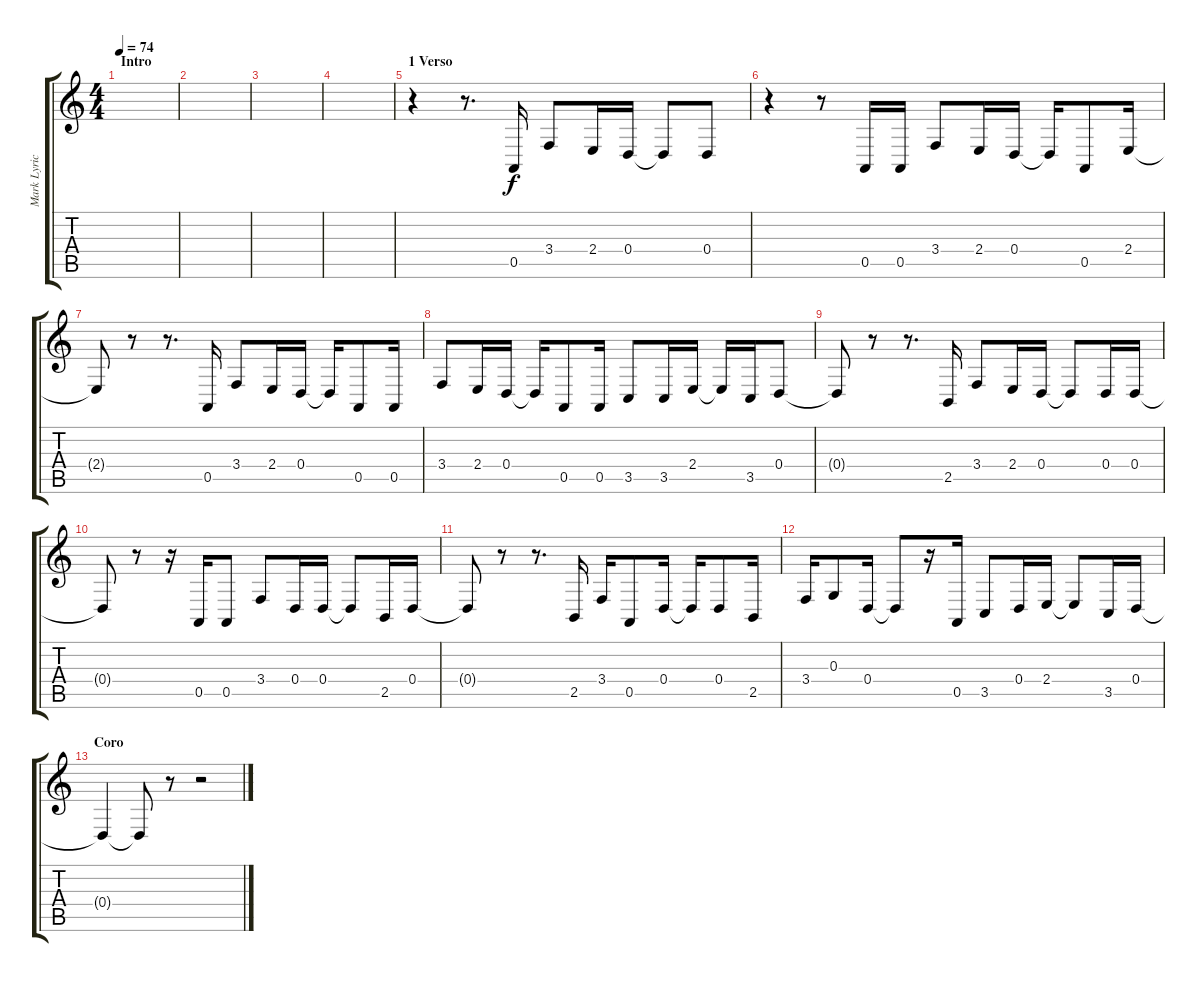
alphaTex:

\track ("Mark Lyrics" "Mark Lyric") {instrument acousticgrandpiano}
\staff {score tabs}
\tuning (E4 B3 G3 D3 A2 E2) {hide}
\ts (4 4)
\section ("" "Intro")
\tempo 74
\clef g2
\ks c
|
|
|
|
\section ("" "1 Verso")
r.4 r.8{d} 0.5.16 3.4.8 2.4.16 0.4.16 0.4{t}.8 0.4.8 |
r.4 r.8 0.5.16 0.5.16 3.4.8 2.4.16 0.4.16 0.4{t}.16 0.5.8 2.4.16 |
2.4{t}.8 r.8 r.8{d} 0.5.16 3.4.8 2.4.16 0.4.16 0.4{t}.16 0.5.8 0.5.16 |
3.4.8 2.4.16 0.4.16 0.4{t}.16 0.5.8 0.5.16 3.5.8 3.5.16 2.4.16 2.4{t}.16 3.5.16 0.4.8 |
0.4{t}.8 r.8 r.8{d} 2.5.16 3.4.8 2.4.16 0.4.16 0.4{t}.8 0.4.16 0.4.16 |
0.4{t}.8 r.8 r.16 0.5.16 0.5.8 3.4.8 0.4.16 0.4.16 0.4{t}.8 2.5.16 0.4.16 |
0.4{t}.8 r.8 r.8{d} 2.5.16 3.4.16 0.5.8 0.4.16 0.4{t}.16 0.4.8 2.5.16 |
3.4.16 0.3.8 0.4.16 0.4{t}.8 r.16 0.5.16 3.5.8 0.4.16 2.4.16 2.4{t}.8 3.5.16 0.4.16 |
\section ("" "Coro")
0.4{t}.4 0.4{t}.8 r.8 r.2
